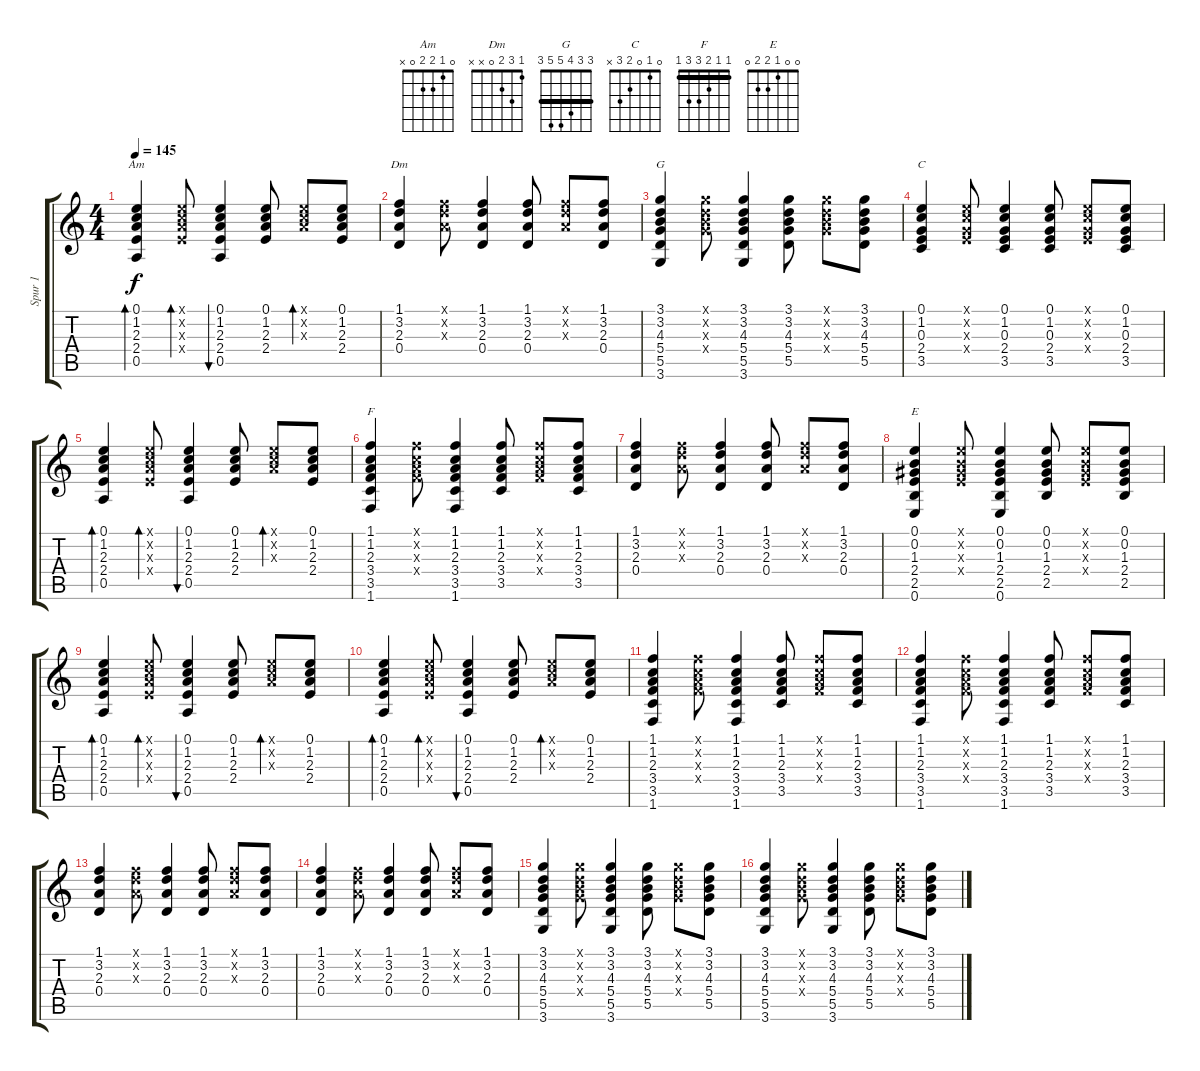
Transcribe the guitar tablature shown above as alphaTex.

\track ("Spur 1" "Spur 1") {instrument acousticguitarsteel}
\staff {score tabs}
\tuning (E4 B3 G3 D3 A2 E2) {hide}
\chord ("Am" 0 1 2 2 0 x)
\chord ("Dm" 1 3 2 0 x x)
\chord ("G" 3 3 4 5 5 3) {barre 3}
\chord ("C" 0 1 0 2 3 x)
\chord ("F" 1 1 2 3 3 1) {barre 1}
\chord ("E" 0 0 1 2 2 0)
\ts (4 4)
\tempo 145
\clef g2
\ks c
(0.1 1.2 2.3 2.4 0.5).4{bd 60 ch "Am" dy f} (0.1{x} 1.2{x} 2.3{x} 2.4{x}).8{bd 60} (0.1 1.2 2.3 2.4 0.5).4{bu 60} (0.1 1.2 2.3 2.4).8 (0.1{x} 1.2{x} 2.3{x}).8{bd 60} (0.1 1.2 2.3 2.4).8 |
(1.1 3.2 2.3 0.4).4{ch "Dm"} (1.1{x} 3.2{x} 2.3{x}).8 (1.1 3.2 2.3 0.4).4 (1.1 3.2 2.3 0.4).8 (1.1{x} 3.2{x} 2.3{x}).8 (1.1 3.2 2.3 0.4).8 |
(3.1 3.2 4.3 5.4 5.5 3.6).4{ch "G"} (3.1{x} 3.2{x} 4.3{x} 5.4{x}).8 (3.1 3.2 4.3 5.4 5.5 3.6).4 (3.1 3.2 4.3 5.4 5.5).8 (3.1{x} 3.2{x} 4.3{x} 5.4{x}).8 (3.1 3.2 4.3 5.4 5.5).8 |
(0.1 1.2 0.3 2.4 3.5).4{ch "C"} (0.1{x} 1.2{x} 0.3{x} 2.4{x}).8 (0.1 1.2 0.3 2.4 3.5).4 (0.1 1.2 0.3 2.4 3.5).8 (0.1{x} 1.2{x} 0.3{x} 2.4{x}).8 (0.1 1.2 0.3 2.4 3.5).8 |
(0.1 1.2 2.3 2.4 0.5).4{bd 60} (0.1{x} 1.2{x} 2.3{x} 2.4{x}).8{bd 60} (0.1 1.2 2.3 2.4 0.5).4{bu 60} (0.1 1.2 2.3 2.4).8 (0.1{x} 1.2{x} 2.3{x}).8{bd 60} (0.1 1.2 2.3 2.4).8 |
(1.1 1.2 2.3 3.4 3.5 1.6).4{ch "F"} (1.1{x} 1.2{x} 2.3{x} 3.4{x}).8 (1.1 1.2 2.3 3.4 3.5 1.6).4 (1.1 1.2 2.3 3.4 3.5).8 (1.1{x} 1.2{x} 2.3{x} 3.4{x}).8 (1.1 1.2 2.3 3.4 3.5).8 |
(1.1 3.2 2.3 0.4).4 (1.1{x} 3.2{x} 2.3{x}).8 (1.1 3.2 2.3 0.4).4 (1.1 3.2 2.3 0.4).8 (1.1{x} 3.2{x} 2.3{x}).8 (1.1 3.2 2.3 0.4).8 |
(0.1 0.2 1.3 2.4 2.5 0.6).4{ch "E"} (0.1{x} 0.2{x} 1.3{x} 2.4{x}).8 (0.1 0.2 1.3 2.4 2.5 0.6).4 (0.1 0.2 1.3 2.4 2.5).8 (0.1{x} 0.2{x} 1.3{x} 2.4{x}).8 (0.1 0.2 1.3 2.4 2.5).8 |
(0.1 1.2 2.3 2.4 0.5).4{bd 60} (0.1{x} 1.2{x} 2.3{x} 2.4{x}).8{bd 60} (0.1 1.2 2.3 2.4 0.5).4{bu 60} (0.1 1.2 2.3 2.4).8 (0.1{x} 1.2{x} 2.3{x}).8{bd 60} (0.1 1.2 2.3 2.4).8 |
(0.1 1.2 2.3 2.4 0.5).4{bd 60} (0.1{x} 1.2{x} 2.3{x} 2.4{x}).8{bd 60} (0.1 1.2 2.3 2.4 0.5).4{bu 60} (0.1 1.2 2.3 2.4).8 (0.1{x} 1.2{x} 2.3{x}).8{bd 60} (0.1 1.2 2.3 2.4).8 |
(1.1 1.2 2.3 3.4 3.5 1.6).4 (1.1{x} 1.2{x} 2.3{x} 3.4{x}).8 (1.1 1.2 2.3 3.4 3.5 1.6).4 (1.1 1.2 2.3 3.4 3.5).8 (1.1{x} 1.2{x} 2.3{x} 3.4{x}).8 (1.1 1.2 2.3 3.4 3.5).8 |
(1.1 1.2 2.3 3.4 3.5 1.6).4 (1.1{x} 1.2{x} 2.3{x} 3.4{x}).8 (1.1 1.2 2.3 3.4 3.5 1.6).4 (1.1 1.2 2.3 3.4 3.5).8 (1.1{x} 1.2{x} 2.3{x} 3.4{x}).8 (1.1 1.2 2.3 3.4 3.5).8 |
(1.1 3.2 2.3 0.4).4 (1.1{x} 3.2{x} 2.3{x}).8 (1.1 3.2 2.3 0.4).4 (1.1 3.2 2.3 0.4).8 (1.1{x} 3.2{x} 2.3{x}).8 (1.1 3.2 2.3 0.4).8 |
(1.1 3.2 2.3 0.4).4 (1.1{x} 3.2{x} 2.3{x}).8 (1.1 3.2 2.3 0.4).4 (1.1 3.2 2.3 0.4).8 (1.1{x} 3.2{x} 2.3{x}).8 (1.1 3.2 2.3 0.4).8 |
(3.1 3.2 4.3 5.4 5.5 3.6).4 (3.1{x} 3.2{x} 4.3{x} 5.4{x}).8 (3.1 3.2 4.3 5.4 5.5 3.6).4 (3.1 3.2 4.3 5.4 5.5).8 (3.1{x} 3.2{x} 4.3{x} 5.4{x}).8 (3.1 3.2 4.3 5.4 5.5).8 |
(3.1 3.2 4.3 5.4 5.5 3.6).4 (3.1{x} 3.2{x} 4.3{x} 5.4{x}).8 (3.1 3.2 4.3 5.4 5.5 3.6).4 (3.1 3.2 4.3 5.4 5.5).8 (3.1{x} 3.2{x} 4.3{x} 5.4{x}).8 (3.1 3.2 4.3 5.4 5.5).8
